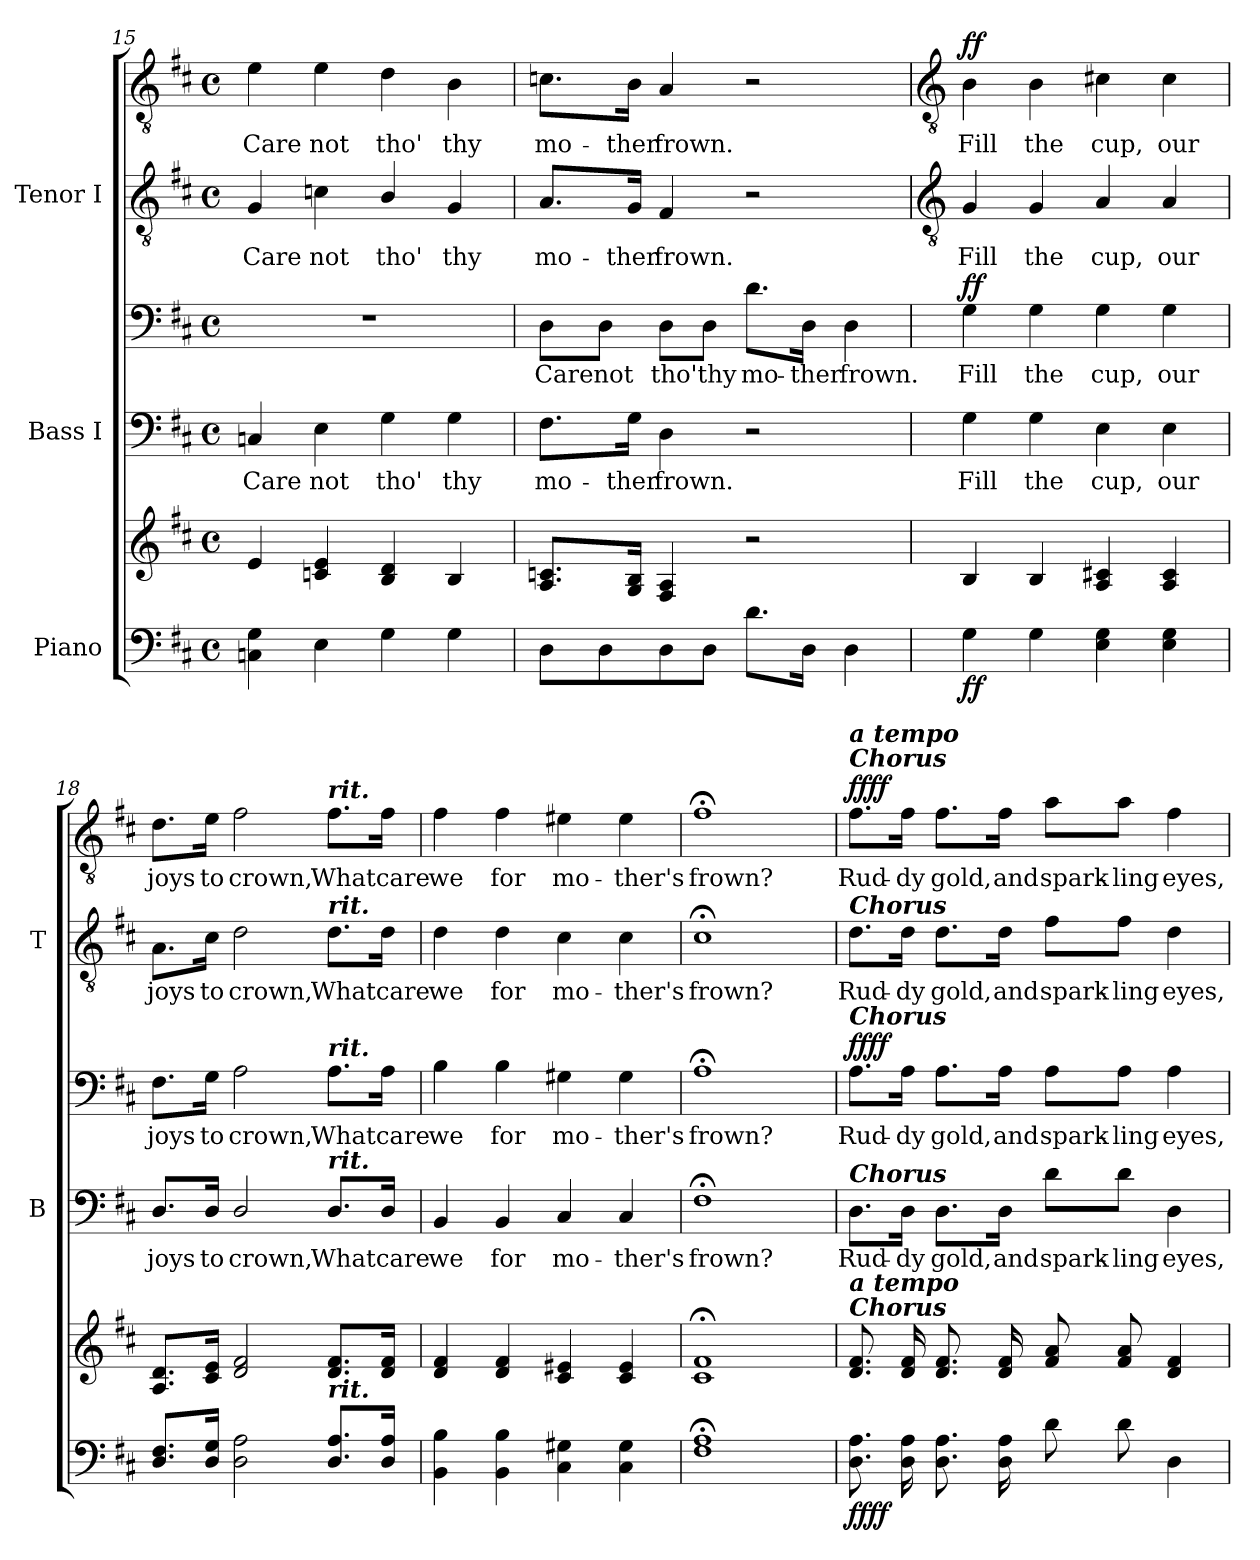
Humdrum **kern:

**kern	**kern	**dynam	**kern	**text	**kern	**text	**dynam	**kern	**text	**kern	**text	**dynam
*part3	*part3	*part3	*part2	*part2	*part2	*part2	*part2	*part1	*part1	*part1	*part1	*part1
*staff6	*staff5	*staff5/6	*staff4	*staff4	*staff3	*staff3	*staff3/4	*staff2	*staff2	*staff1	*staff1	*staff1/2
*I"Piano	*	*	*I"Bass I	*	*	*	*	*I"Tenor I	*	*	*	*
*	*	*	*I'B	*	*	*	*	*I'T	*	*	*	*
*clefF4	*clefG2	*	*clefF4	*	*clefF4	*	*	*clefGv2	*	*clefGv2	*	*
*k[f#c#]	*k[f#c#]	*	*k[f#c#]	*	*k[f#c#]	*	*	*k[f#c#]	*	*k[f#c#]	*	*
*D:	*D:	*	*D:	*	*D:	*	*	*D:	*	*D:	*	*
*M4/4	*M4/4	*	*M4/4	*	*M4/4	*	*	*M4/4	*	*M4/4	*	*
*met(c)	*met(c)	*	*met(c)	*	*met(c)	*	*	*met(c)	*	*met(c)	*	*
=15	=15	=15	=15	=15	=15	=15	=15	=15	=15	=15	=15	=15
!	!	!	!	!LO:LY:b	!	!	!	!	!LO:LY:b	!	!LO:LY:b	!
4Cn 4G	4e	.	4Cn	Care	1r	.	.	4G	Care	4e	Care	.
!	!	!	!	!LO:LY:b	!	!	!	!	!LO:LY:b	!	!LO:LY:b	!
4E	4cn 4e	.	4E	not	.	.	.	4cn	not	4e	not	.
!	!	!	!	!LO:LY:b	!	!	!	!	!LO:LY:b	!	!LO:LY:b	!
4G	4B 4d	.	4G	tho'	.	.	.	4B/	tho'	4d	tho'	.
!	!	!	!	!LO:LY:b	!	!	!	!	!LO:LY:b	!	!LO:LY:b	!
4G	4B	.	4G	thy	.	.	.	4G	thy	4B	thy	.
=16	=16	=16	=16	=16	=16	=16	=16	=16	=16	=16	=16	=16
!	!	!	!	!LO:LY:b	!	!LO:LY:b	!	!	!LO:LY:b	!	!LO:LY:b	!
8DL	8.A 8.cnL	.	8.F#\L	mo-	8D\L	Care	.	8.A/L	mo-	8.cn\L	mo-	.
!	!	!	!	!	!	!LO:LY:b	!	!	!	!	!	!
8D	.	.	.	.	8D\J	not	.	.	.	.	.	.
!	!	!	!	!LO:LY:b	!	!	!	!	!LO:LY:b	!	!LO:LY:b	!
.	16G/ 16B/J	.	16G\Jk	-ther	.	.	.	16G/Jk	-ther	16B\Jk	-ther	.
!	!	!	!	!LO:LY:b	!	!LO:LY:b	!	!	!LO:LY:b	!	!LO:LY:b	!
8D	4F# 4A	.	4D	frown.	8D\L	tho'	.	4F#	frown.	4A	frown.	.
!	!	!	!	!	!	!LO:LY:b	!	!	!	!	!	!
8DJ	.	.	.	.	8D\J	thy	.	.	.	.	.	.
!	!	!	!	!	!	!LO:LY:b	!	!	!	!	!	!
8.dL	2r	.	2r	.	8.d\L	mo-	.	2r	.	2r	.	.
!	!	!	!	!	!	!LO:LY:b	!	!	!	!	!	!
16DJ	.	.	.	.	16D\Jk	-ther	.	.	.	.	.	.
!	!	!	!	!	!	!LO:LY:b	!	!	!	!	!	!
4D	.	.	.	.	4D	frown.	.	.	.	.	.	.
!!LO:LB:g=z
=17	=17	=17	=17	=17	=17	=17	=17	=17	=17	=17	=17	=17
*	*	*	*	*	*	*	*	*clefGv2	*	*clefGv2	*	*
!	!	!LO:DY:b=2	!	!LO:LY:b	!	!LO:LY:b	!	!	!LO:LY:b	!	!LO:LY:b	!
!	!	!LO:DY:n=1:b	!	!	!	!	!LO:DY:b=2	!	!	!	!	!
!	!	!	!	!	!	!	!LO:DY:n=1:b	!	!	!	!	!LO:DY:b=2
!	!	!	!	!	!	!	!	!	!	!	!	!LO:DY:n=1:b
4G	4B	f f	4G	Fill	4G	Fill	f f	4G	Fill	4B	Fill	f f
!	!	!	!	!LO:LY:b	!	!LO:LY:b	!	!	!LO:LY:b	!	!LO:LY:b	!
4G	4B	.	4G	the	4G	the	.	4G	the	4B	the	.
!	!	!	!	!LO:LY:b	!	!LO:LY:b	!	!	!LO:LY:b	!	!LO:LY:b	!
4E 4G	4A 4c#X	.	4E	cup,	4G	cup,	.	4A	cup,	4c#X	cup,	.
!	!	!	!	!LO:LY:b	!	!LO:LY:b	!	!	!LO:LY:b	!	!LO:LY:b	!
4E 4G	4A 4c#	.	4E	our	4G	our	.	4A	our	4c#	our	.
=18	=18	=18	=18	=18	=18	=18	=18	=18	=18	=18	=18	=18
!	!	!	!	!LO:LY:b	!	!LO:LY:b	!	!	!LO:LY:b	!	!LO:LY:b	!
8.D\ 8.F#\L	8.A 8.dL	.	8.D/L	joys	8.F#\L	joys	.	8.A\L	joys	8.d\L	joys	.
!	!	!	!	!LO:LY:b	!	!LO:LY:b	!	!	!LO:LY:b	!	!LO:LY:b	!
16D/ 16G/J	16c# 16eJ	.	16D/Jk	to	16G\Jk	to	.	16c#\Jk	to	16e\Jk	to	.
!	!	!	!	!LO:LY:b	!	!LO:LY:b	!	!	!LO:LY:b	!	!LO:LY:b	!
2D\ 2A\	2d 2f#	.	2D/	crown,	2A	crown,	.	2d	crown,	2f#	crown,	.
!	!	!	!	!	!	!	!	!	!	!LO:TX:a:Bi:t=rit.	!	!
!	!	!	!	!	!	!	!	!LO:TX:a:Bi:t=rit.	!	!	!	!
!	!	!	!	!	!LO:TX:a:Bi:t=rit.	!	!	!	!	!	!	!
!	!	!	!LO:TX:a:Bi:t=rit.	!	!	!	!	!	!	!	!	!
!LO:TX:a:Bi:t=rit.	!	!	!	!	!	!	!	!	!	!	!	!
!	!	!	!	!LO:LY:b	!	!LO:LY:b	!	!	!LO:LY:b	!	!LO:LY:b	!
8.D\ 8.A\L	8.d 8.f#L	.	8.D/L	What	8.A\L	What	.	8.d\L	What	8.f#\L	What	.
!	!	!	!	!LO:LY:b	!	!LO:LY:b	!	!	!LO:LY:b	!	!LO:LY:b	!
16D/ 16A/J	16d 16f#J	.	16D/Jk	care	16A\Jk	care	.	16d\Jk	care	16f#\Jk	care	.
=19	=19	=19	=19	=19	=19	=19	=19	=19	=19	=19	=19	=19
!	!	!	!	!LO:LY:b	!	!LO:LY:b	!	!	!LO:LY:b	!	!LO:LY:b	!
4BB 4B	4d 4f#	.	4BB	we	4B	we	.	4d	we	4f#	we	.
!	!	!	!	!LO:LY:b	!	!LO:LY:b	!	!	!LO:LY:b	!	!LO:LY:b	!
4BB 4B	4d 4f#	.	4BB	for	4B	for	.	4d	for	4f#	for	.
!	!	!	!	!LO:LY:b	!	!LO:LY:b	!	!	!LO:LY:b	!	!LO:LY:b	!
4C# 4G#X	4c# 4e#X	.	4C#	mo-	4G#X	mo-	.	4c#	mo-	4e#X	mo-	.
!	!	!	!	!LO:LY:b	!	!LO:LY:b	!	!	!LO:LY:b	!	!LO:LY:b	!
4C# 4G#	4c# 4e#	.	4C#	-ther's	4G#	-ther's	.	4c#	-ther's	4e#	-ther's	.
=20	=20	=20	=20	=20	=20	=20	=20	=20	=20	=20	=20	=20
!	!	!	!	!LO:LY:b	!	!LO:LY:b	!	!	!LO:LY:b	!	!LO:LY:b	!
1F#; 1A;	1c#;< 1f#;<	.	1F#;<	frown?	1A;<	frown?	.	1c#;<	frown?	1f#;<	frown?	.
=21	=21	=21	=21	=21	=21	=21	=21	=21	=21	=21	=21	=21
!	!	!	!	!	!	!	!	!	!	!LO:TX:a:Bi:t=Chorus	!	!
!	!	!	!	!	!	!	!	!	!	!LO:TX:a:Bi:t=a tempo	!	!
!	!	!	!	!	!	!	!	!LO:TX:a:Bi:t=Chorus	!	!	!	!
!	!	!	!	!	!LO:TX:a:Bi:t=Chorus	!	!	!	!	!	!	!
!	!	!	!LO:TX:a:Bi:t=Chorus	!	!	!	!	!	!	!	!	!
!	!LO:TX:a:Bi:t=Chorus	!	!	!	!	!	!	!	!	!	!	!
!	!LO:TX:a:Bi:t=a tempo	!	!	!	!	!	!	!	!	!	!	!
!	!	!LO:DY:b=2	!	!LO:LY:b	!	!LO:LY:b	!	!	!LO:LY:b	!	!LO:LY:b	!
!	!	!LO:DY:n=1:b	!	!	!	!	!LO:DY:b=2	!	!	!	!	!
!	!	!	!	!	!	!	!LO:DY:n=1:b	!	!	!	!	!LO:DY:b=2
!	!	!	!	!	!	!	!	!	!	!	!	!LO:DY:n=1:b
8.D 8.AL	8.d 8.f#L	ff ff	8.D\L	Rud-	8.A\L	Rud-	ff ff	8.d\L	Rud-	8.f#\L	Rud-	ff ff
!	!	!	!	!LO:LY:b	!	!LO:LY:b	!	!	!LO:LY:b	!	!LO:LY:b	!
16D 16AL	16d 16f#L	.	16D\Jk	-dy	16A\Jk	-dy	.	16d\Jk	-dy	16f#\Jk	-dy	.
!	!	!	!	!LO:LY:b	!	!LO:LY:b	!	!	!LO:LY:b	!	!LO:LY:b	!
8.D 8.A	8.d 8.f#	.	8.D\L	gold,	8.A\L	gold,	.	8.d\L	gold,	8.f#\L	gold,	.
!	!	!	!	!LO:LY:b	!	!LO:LY:b	!	!	!LO:LY:b	!	!LO:LY:b	!
16D 16AJ	16d 16f#J	.	16D\Jk	and	16A\Jk	and	.	16d\Jk	and	16f#\Jk	and	.
!	!	!	!	!LO:LY:b	!	!LO:LY:b	!	!	!LO:LY:b	!	!LO:LY:b	!
8dL	8f# 8aL	.	8d\L	spark-	8A\L	spark-	.	8f#\L	spark-	8a\L	spark-	.
!	!	!	!	!LO:LY:b	!	!LO:LY:b	!	!	!LO:LY:b	!	!LO:LY:b	!
8dJ	8f# 8aJ	.	8d\J	-ling	8A\J	-ling	.	8f#\J	-ling	8a\J	-ling	.
!	!	!	!	!LO:LY:b	!	!LO:LY:b	!	!	!LO:LY:b	!	!LO:LY:b	!
4D	4d 4f#	.	4D	eyes,	4A	eyes,	.	4d	eyes,	4f#	eyes,	.
=	=	=	=	=	=	=	=	=	=	=	=	=
*-	*-	*-	*-	*-	*-	*-	*-	*-	*-	*-	*-	*-
